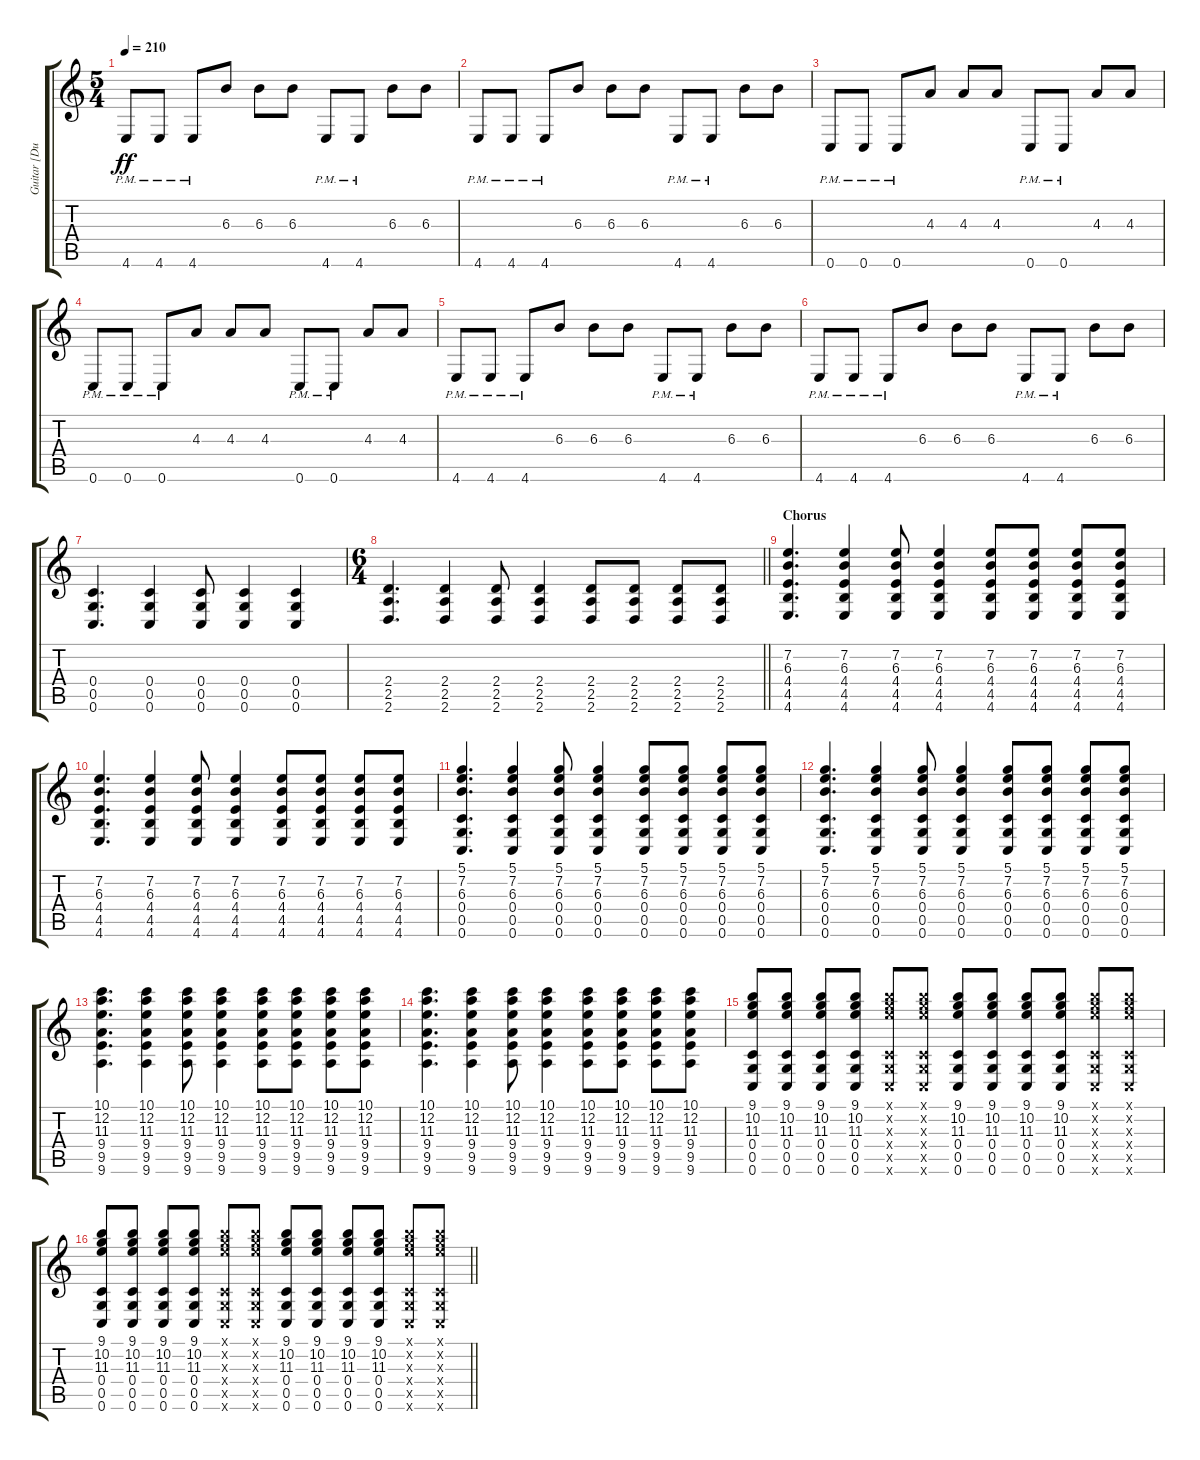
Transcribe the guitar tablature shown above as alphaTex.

\track ("Guitar [Dustin]" "Guitar [Du") {instrument distortionguitar}
\staff {score tabs}
\tuning (D4 A3 F3 C3 G2 C2) {hide}
\ts (5 4)
\tempo 210
\clef g2
\ks c
4.6{pm}.8{dy ff} 4.6{pm}.8 4.6{pm}.8 6.3.8 6.3.8 6.3.8 4.6{pm}.8 4.6{pm}.8 6.3.8 6.3.8 |
4.6{pm}.8 4.6{pm}.8 4.6{pm}.8 6.3.8 6.3.8 6.3.8 4.6{pm}.8 4.6{pm}.8 6.3.8 6.3.8 |
0.6{pm}.8 0.6{pm}.8 0.6{pm}.8 4.3.8 4.3.8 4.3.8 0.6{pm}.8 0.6{pm}.8 4.3.8 4.3.8 |
0.6{pm}.8 0.6{pm}.8 0.6{pm}.8 4.3.8 4.3.8 4.3.8 0.6{pm}.8 0.6{pm}.8 4.3.8 4.3.8 |
4.6{pm}.8 4.6{pm}.8 4.6{pm}.8 6.3.8 6.3.8 6.3.8 4.6{pm}.8 4.6{pm}.8 6.3.8 6.3.8 |
4.6{pm}.8 4.6{pm}.8 4.6{pm}.8 6.3.8 6.3.8 6.3.8 4.6{pm}.8 4.6{pm}.8 6.3.8 6.3.8 |
(0.4 0.5 0.6).4{d} (0.4 0.5 0.6).4 (0.4 0.5 0.6).8 (0.4 0.5 0.6).4 (0.4 0.5 0.6).4 |
\ts (6 4)
\barLineRight lightlight
(2.4 2.5 2.6).4{d} (2.4 2.5 2.6).4 (2.4 2.5 2.6).8 (2.4 2.5 2.6).4 (2.4 2.5 2.6).8 (2.4 2.5 2.6).8 (2.4 2.5 2.6).8 (2.4 2.5 2.6).8 |
\section ("" "Chorus")
(7.2 6.3 4.4 4.5 4.6).4{d} (7.2 6.3 4.4 4.5 4.6).4 (7.2 6.3 4.4 4.5 4.6).8 (7.2 6.3 4.4 4.5 4.6).4 (7.2 6.3 4.4 4.5 4.6).8 (7.2 6.3 4.4 4.5 4.6).8 (7.2 6.3 4.4 4.5 4.6).8 (7.2 6.3 4.4 4.5 4.6).8 |
(7.2 6.3 4.4 4.5 4.6).4{d} (7.2 6.3 4.4 4.5 4.6).4 (7.2 6.3 4.4 4.5 4.6).8 (7.2 6.3 4.4 4.5 4.6).4 (7.2 6.3 4.4 4.5 4.6).8 (7.2 6.3 4.4 4.5 4.6).8 (7.2 6.3 4.4 4.5 4.6).8 (7.2 6.3 4.4 4.5 4.6).8 |
(5.1 7.2 6.3 0.4 0.5 0.6).4{d} (5.1 7.2 6.3 0.4 0.5 0.6).4 (5.1 7.2 6.3 0.4 0.5 0.6).8 (5.1 7.2 6.3 0.4 0.5 0.6).4 (5.1 7.2 6.3 0.4 0.5 0.6).8 (5.1 7.2 6.3 0.4 0.5 0.6).8 (5.1 7.2 6.3 0.4 0.5 0.6).8 (5.1 7.2 6.3 0.4 0.5 0.6).8 |
(5.1 7.2 6.3 0.4 0.5 0.6).4{d} (5.1 7.2 6.3 0.4 0.5 0.6).4 (5.1 7.2 6.3 0.4 0.5 0.6).8 (5.1 7.2 6.3 0.4 0.5 0.6).4 (5.1 7.2 6.3 0.4 0.5 0.6).8 (5.1 7.2 6.3 0.4 0.5 0.6).8 (5.1 7.2 6.3 0.4 0.5 0.6).8 (5.1 7.2 6.3 0.4 0.5 0.6).8 |
(10.1 12.2 11.3 9.4 9.5 9.6).4{d} (10.1 12.2 11.3 9.4 9.5 9.6).4 (10.1 12.2 11.3 9.4 9.5 9.6).8 (10.1 12.2 11.3 9.4 9.5 9.6).4 (10.1 12.2 11.3 9.4 9.5 9.6).8 (10.1 12.2 11.3 9.4 9.5 9.6).8 (10.1 12.2 11.3 9.4 9.5 9.6).8 (10.1 12.2 11.3 9.4 9.5 9.6).8 |
(10.1 12.2 11.3 9.4 9.5 9.6).4{d} (10.1 12.2 11.3 9.4 9.5 9.6).4 (10.1 12.2 11.3 9.4 9.5 9.6).8 (10.1 12.2 11.3 9.4 9.5 9.6).4 (10.1 12.2 11.3 9.4 9.5 9.6).8 (10.1 12.2 11.3 9.4 9.5 9.6).8 (10.1 12.2 11.3 9.4 9.5 9.6).8 (10.1 12.2 11.3 9.4 9.5 9.6).8 |
(9.1 10.2 11.3 0.4 0.5 0.6).8 (9.1 10.2 11.3 0.4 0.5 0.6).8 (9.1 10.2 11.3 0.4 0.5 0.6).8 (9.1 10.2 11.3 0.4 0.5 0.6).8 (9.1{x} 10.2{x} 11.3{x} 0.4{x} 0.5{x} 0.6{x}).8 (9.1{x} 10.2{x} 11.3{x} 0.4{x} 0.5{x} 0.6{x}).8 (9.1 10.2 11.3 0.4 0.5 0.6).8 (9.1 10.2 11.3 0.4 0.5 0.6).8 (9.1 10.2 11.3 0.4 0.5 0.6).8 (9.1 10.2 11.3 0.4 0.5 0.6).8 (9.1{x} 10.2{x} 11.3{x} 0.4{x} 0.5{x} 0.6{x}).8 (9.1{x} 10.2{x} 11.3{x} 0.4{x} 0.5{x} 0.6{x}).8 |
\barLineRight lightlight
(9.1 10.2 11.3 0.4 0.5 0.6).8 (9.1 10.2 11.3 0.4 0.5 0.6).8 (9.1 10.2 11.3 0.4 0.5 0.6).8 (9.1 10.2 11.3 0.4 0.5 0.6).8 (9.1{x} 10.2{x} 11.3{x} 0.4{x} 0.5{x} 0.6{x}).8 (9.1{x} 10.2{x} 11.3{x} 0.4{x} 0.5{x} 0.6{x}).8 (9.1 10.2 11.3 0.4 0.5 0.6).8 (9.1 10.2 11.3 0.4 0.5 0.6).8 (9.1 10.2 11.3 0.4 0.5 0.6).8 (9.1 10.2 11.3 0.4 0.5 0.6).8 (9.1{x} 10.2{x} 11.3{x} 0.4{x} 0.5{x} 0.6{x}).8 (9.1{x} 10.2{x} 11.3{x} 0.4{x} 0.5{x} 0.6{x}).8
